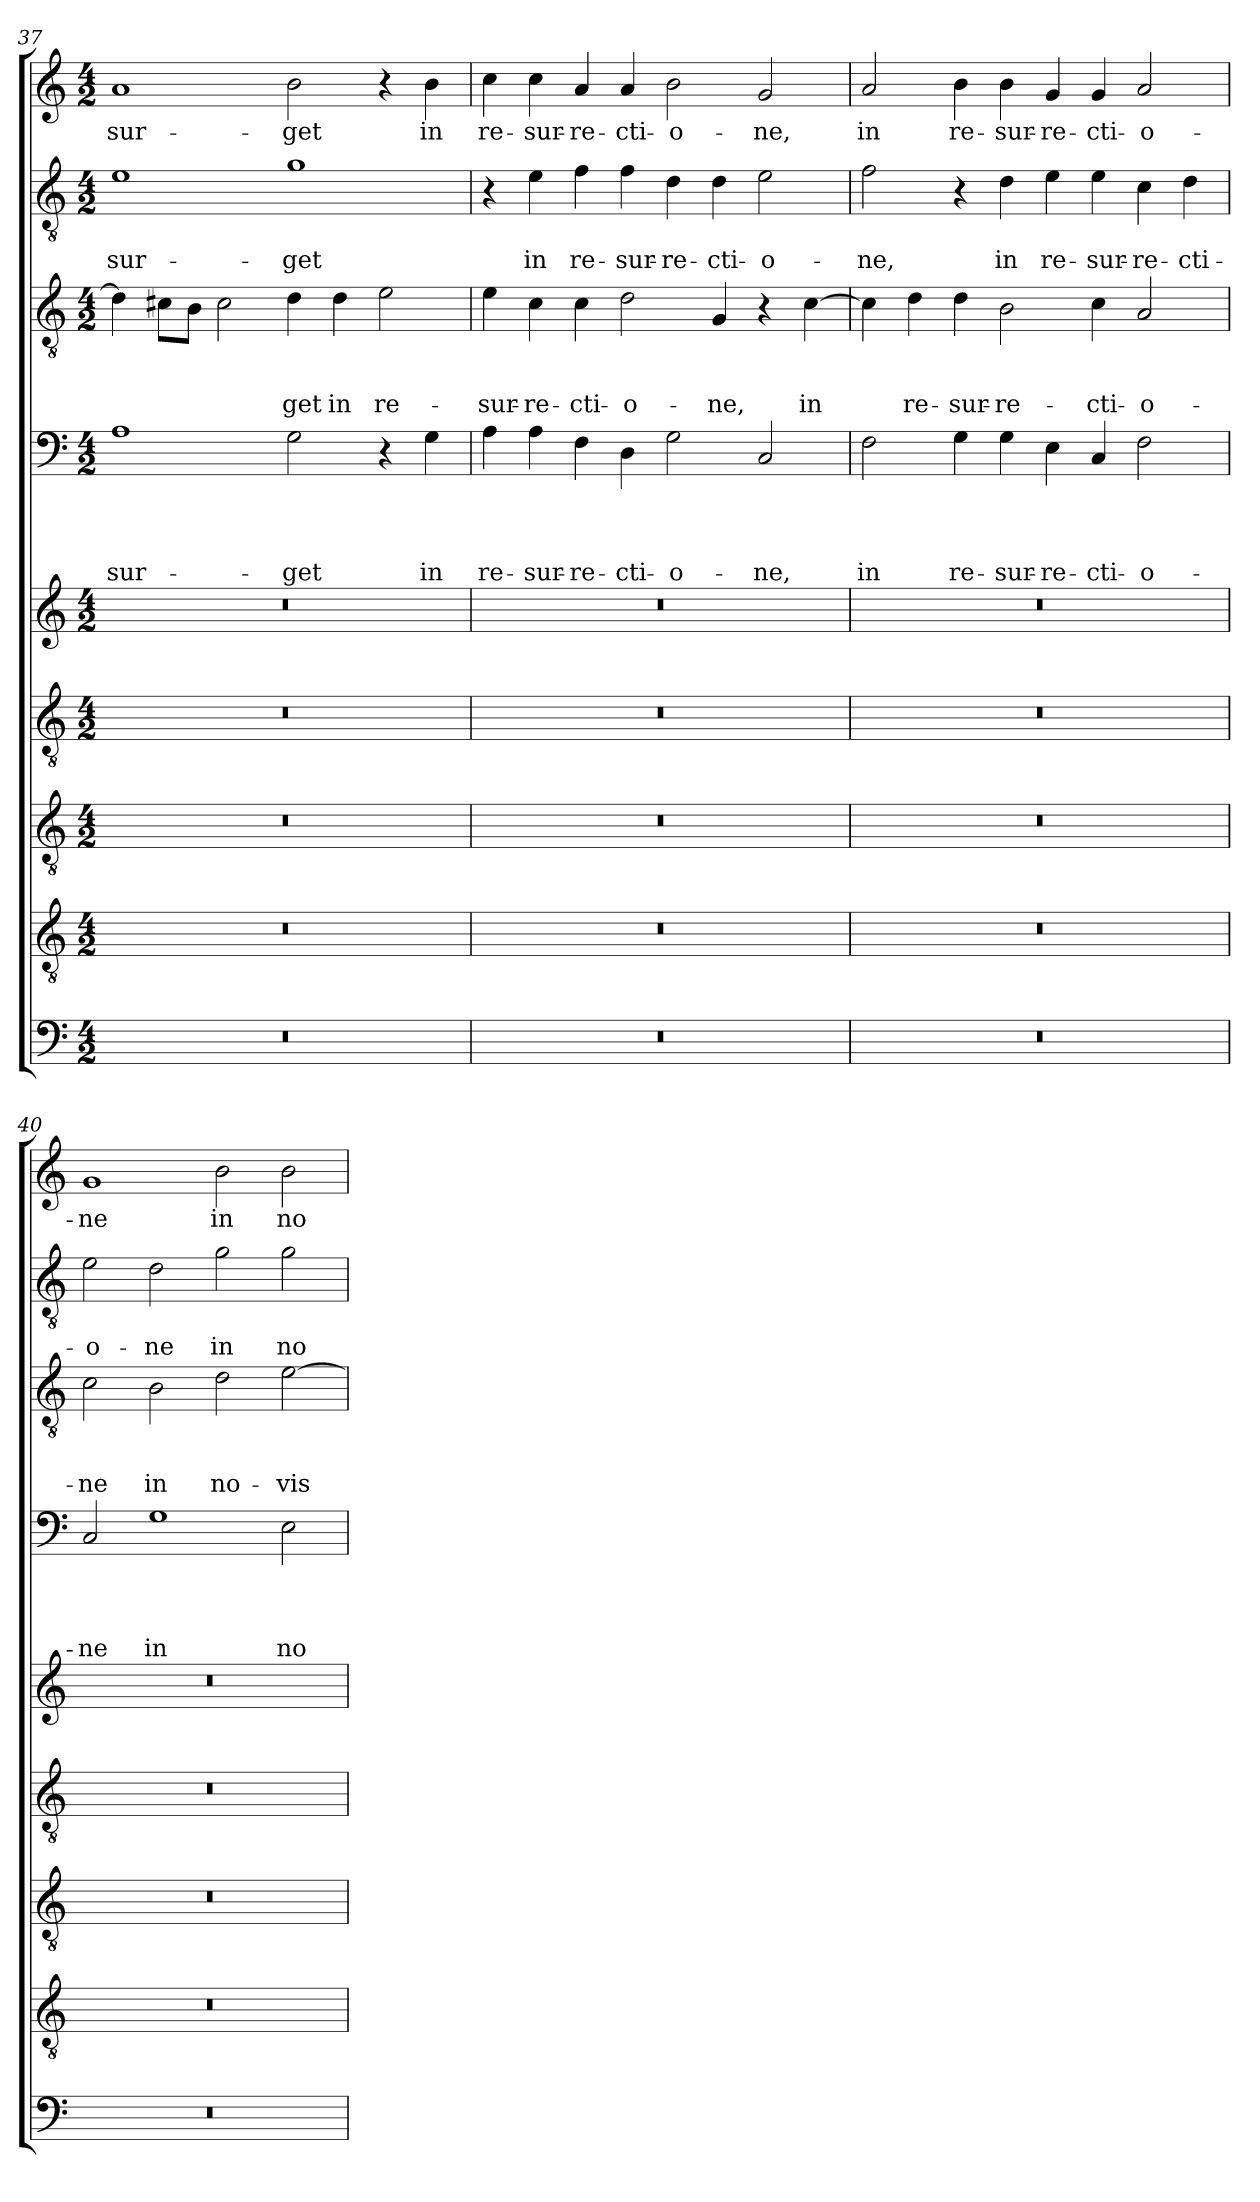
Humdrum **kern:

**kern	**kern	**kern	**kern	**kern	**kern	**text	**text	**text	**text	**kern	**text	**text	**text	**kern	**text	**text	**kern	**text
*part9	*part8	*part7	*part6	*part5	*part4	*part4	*part4	*part4	*part4	*part3	*part3	*part3	*part3	*part2	*part2	*part2	*part1	*part1
*staff9	*staff8	*staff7	*staff6	*staff5	*staff4	*staff4	*staff4	*staff4	*staff4	*staff3	*staff3	*staff3	*staff3	*staff2	*staff2	*staff2	*staff1	*staff1
*clefF4	*clefGv2	*clefGv2	*clefGv2	*clefG2	*clefF4	*	*	*	*	*clefGv2	*	*	*	*clefGv2	*	*	*clefG2	*
*k[]	*k[]	*k[]	*k[]	*k[]	*k[]	*	*	*	*	*k[]	*	*	*	*k[]	*	*	*k[]	*
*a:	*a:	*a:	*a:	*a:	*a:	*	*	*	*	*a:	*	*	*	*a:	*	*	*a:	*
*M4/2	*M4/2	*M4/2	*M4/2	*M4/2	*M4/2	*	*	*	*	*M4/2	*	*	*	*M4/2	*	*	*M4/2	*
=37	=37	=37	=37	=37	=37	=37	=37	=37	=37	=37	=37	=37	=37	=37	=37	=37	=37	=37
!	!	!	!	!	!	!	!	!	!LO:LY:b	!	!	!	!	!	!	!LO:LY:b	!	!LO:LY:b
0r	0r	0r	0r	0r	1A	.	.	.	-sur-	4d\]	.	.	.	1e	.	-sur-	1a	-sur-
.	.	.	.	.	.	.	.	.	.	8c#\L	.	.	.	.	.	.	.	.
.	.	.	.	.	.	.	.	.	.	8B\J	.	.	.	.	.	.	.	.
.	.	.	.	.	.	.	.	.	.	2c#\	.	.	.	.	.	.	.	.
!	!	!	!	!	!	!	!	!	!LO:LY:b	!	!	!	!LO:LY:b	!	!	!LO:LY:b	!	!LO:LY:b
.	.	.	.	.	2G\	.	.	.	-get	4d\	.	.	-get	1g	.	-get	2b\	-get
!	!	!	!	!	!	!	!	!	!	!	!	!	!LO:LY:b	!	!	!	!	!
.	.	.	.	.	.	.	.	.	.	4d\	.	.	in	.	.	.	.	.
!	!	!	!	!	!	!	!	!	!	!	!	!	!LO:LY:b	!	!	!	!	!
.	.	.	.	.	4r	.	.	.	.	2e\	.	.	re-	.	.	.	4r	.
!	!	!	!	!	!	!	!	!	!LO:LY:b	!	!	!	!	!	!	!	!	!LO:LY:b
.	.	.	.	.	4G\	.	.	.	in	.	.	.	.	.	.	.	4b\	in
=38	=38	=38	=38	=38	=38	=38	=38	=38	=38	=38	=38	=38	=38	=38	=38	=38	=38	=38
!	!	!	!	!	!	!	!	!	!LO:LY:b	!	!	!	!LO:LY:b	!	!	!	!	!LO:LY:b
0r	0r	0r	0r	0r	4A\	.	.	.	re-	4e\	.	.	-sur-	4r	.	.	4cc\	re-
!	!	!	!	!	!	!	!	!	!LO:LY:b	!	!	!	!LO:LY:b	!	!	!LO:LY:b	!	!LO:LY:b
.	.	.	.	.	4A\	.	.	.	-sur-	4c\	.	.	-re-	4e\	.	in	4cc\	-sur-
!	!	!	!	!	!	!	!	!	!LO:LY:b	!	!	!	!LO:LY:b	!	!	!LO:LY:b	!	!LO:LY:b
.	.	.	.	.	4F\	.	.	.	-re-	4c\	.	.	-cti-	4f\	.	re-	4a/	-re-
!	!	!	!	!	!	!	!	!	!LO:LY:b	!	!	!	!LO:LY:b	!	!	!LO:LY:b	!	!LO:LY:b
.	.	.	.	.	4D\	.	.	.	-cti-	2d\	.	.	-o-	4f\	.	-sur-	4a/	-cti-
!	!	!	!	!	!	!	!	!	!LO:LY:b	!	!	!	!	!	!	!LO:LY:b	!	!LO:LY:b
.	.	.	.	.	2G\	.	.	.	-o-	.	.	.	.	4d\	.	-re-	2b\	-o-
!	!	!	!	!	!	!	!	!	!	!	!	!	!LO:LY:b	!	!	!LO:LY:b	!	!
.	.	.	.	.	.	.	.	.	.	4G/	.	.	-ne,	4d\	.	-cti-	.	.
!	!	!	!	!	!	!	!	!	!LO:LY:b	!	!	!	!	!	!	!LO:LY:b	!	!LO:LY:b
.	.	.	.	.	2C/	.	.	.	-ne,	4r	.	.	.	2e\	.	-o-	2g/	-ne,
!	!	!	!	!	!	!	!	!	!	!	!	!	!LO:LY:b	!	!	!	!	!
.	.	.	.	.	.	.	.	.	.	[4c\	.	.	in	.	.	.	.	.
!!LO:LB:g=z
=39	=39	=39	=39	=39	=39	=39	=39	=39	=39	=39	=39	=39	=39	=39	=39	=39	=39	=39
!	!	!	!	!	!	!	!	!	!LO:LY:b	!	!	!	!	!	!	!LO:LY:b	!	!LO:LY:b
0r	0r	0r	0r	0r	2F\	.	.	.	in	4c\]	.	.	.	2f\	.	-ne,	2a/	in
!	!	!	!	!	!	!	!	!	!	!	!	!	!LO:LY:b	!	!	!	!	!
.	.	.	.	.	.	.	.	.	.	4d\	.	.	re-	.	.	.	.	.
!	!	!	!	!	!	!	!	!	!LO:LY:b	!	!	!	!LO:LY:b	!	!	!	!	!LO:LY:b
.	.	.	.	.	4G\	.	.	.	re-	4d\	.	.	-sur-	4r	.	.	4b\	re-
!	!	!	!	!	!	!	!	!	!LO:LY:b	!	!	!	!LO:LY:b	!	!	!LO:LY:b	!	!LO:LY:b
.	.	.	.	.	4G\	.	.	.	-sur-	2B\	.	.	-re-	4d\	.	in	4b\	-sur-
!	!	!	!	!	!	!	!	!	!LO:LY:b	!	!	!	!	!	!	!LO:LY:b	!	!LO:LY:b
.	.	.	.	.	4E\	.	.	.	-re-	.	.	.	.	4e\	.	re-	4g/	-re-
!	!	!	!	!	!	!	!	!	!LO:LY:b	!	!	!	!LO:LY:b	!	!	!LO:LY:b	!	!LO:LY:b
.	.	.	.	.	4C/	.	.	.	-cti-	4c\	.	.	-cti-	4e\	.	-sur-	4g/	-cti-
!	!	!	!	!	!	!	!	!	!LO:LY:b	!	!	!	!LO:LY:b	!	!	!LO:LY:b	!	!LO:LY:b
.	.	.	.	.	2F\	.	.	.	-o-	2A/	.	.	-o-	4c\	.	-re-	2a/	-o-
!	!	!	!	!	!	!	!	!	!	!	!	!	!	!	!	!LO:LY:b	!	!
.	.	.	.	.	.	.	.	.	.	.	.	.	.	4d\	.	-cti-	.	.
=40	=40	=40	=40	=40	=40	=40	=40	=40	=40	=40	=40	=40	=40	=40	=40	=40	=40	=40
!	!	!	!	!	!	!	!	!	!LO:LY:b	!	!	!	!LO:LY:b	!	!	!LO:LY:b	!	!LO:LY:b
0r	0r	0r	0r	0r	2C/	.	.	.	-ne	2c\	.	.	-ne	2e\	.	-o-	1g	-ne
!	!	!	!	!	!	!	!	!	!LO:LY:b	!	!	!	!LO:LY:b	!	!	!LO:LY:b	!	!
.	.	.	.	.	1G	.	.	.	in	2B\	.	.	in	2d\	.	-ne	.	.
!	!	!	!	!	!	!	!	!	!	!	!	!	!LO:LY:b	!	!	!LO:LY:b	!	!LO:LY:b
.	.	.	.	.	.	.	.	.	.	2d\	.	.	no-	2g\	.	in	2b\	in
!	!	!	!	!	!	!	!	!	!LO:LY:b	!	!	!	!LO:LY:b	!	!	!LO:LY:b	!	!LO:LY:b
.	.	.	.	.	2E\	.	.	.	no-	[2e\	.	.	-vis-	2g\	.	no-	2b\	no-
=	=	=	=	=	=	=	=	=	=	=	=	=	=	=	=	=	=	=
*-	*-	*-	*-	*-	*-	*-	*-	*-	*-	*-	*-	*-	*-	*-	*-	*-	*-	*-
